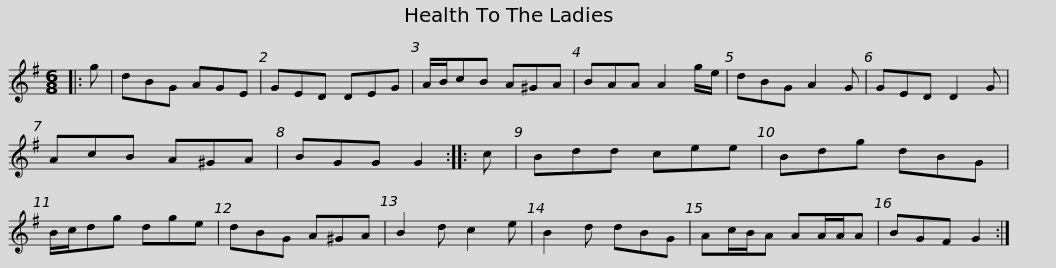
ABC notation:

X:1
L:1/8
M:6/8
I:linebreak $
K:G
V:1 treble
V:1
|: g | dBG AGE | GED DEG | A/B/cB A^GA | BAA A2 g/e/ | %5
 dBG A2 G | GED D2 G |$ AcB A^GA | BGG G2 :: c | %10
 Bdd cee | Bdg dBG | B/c/dg dge | dBG A^GA | B2 d c2 e |$ %15
 B2 d dBG | Ac/B/A AA/A/A | BGF G2 :| %18
